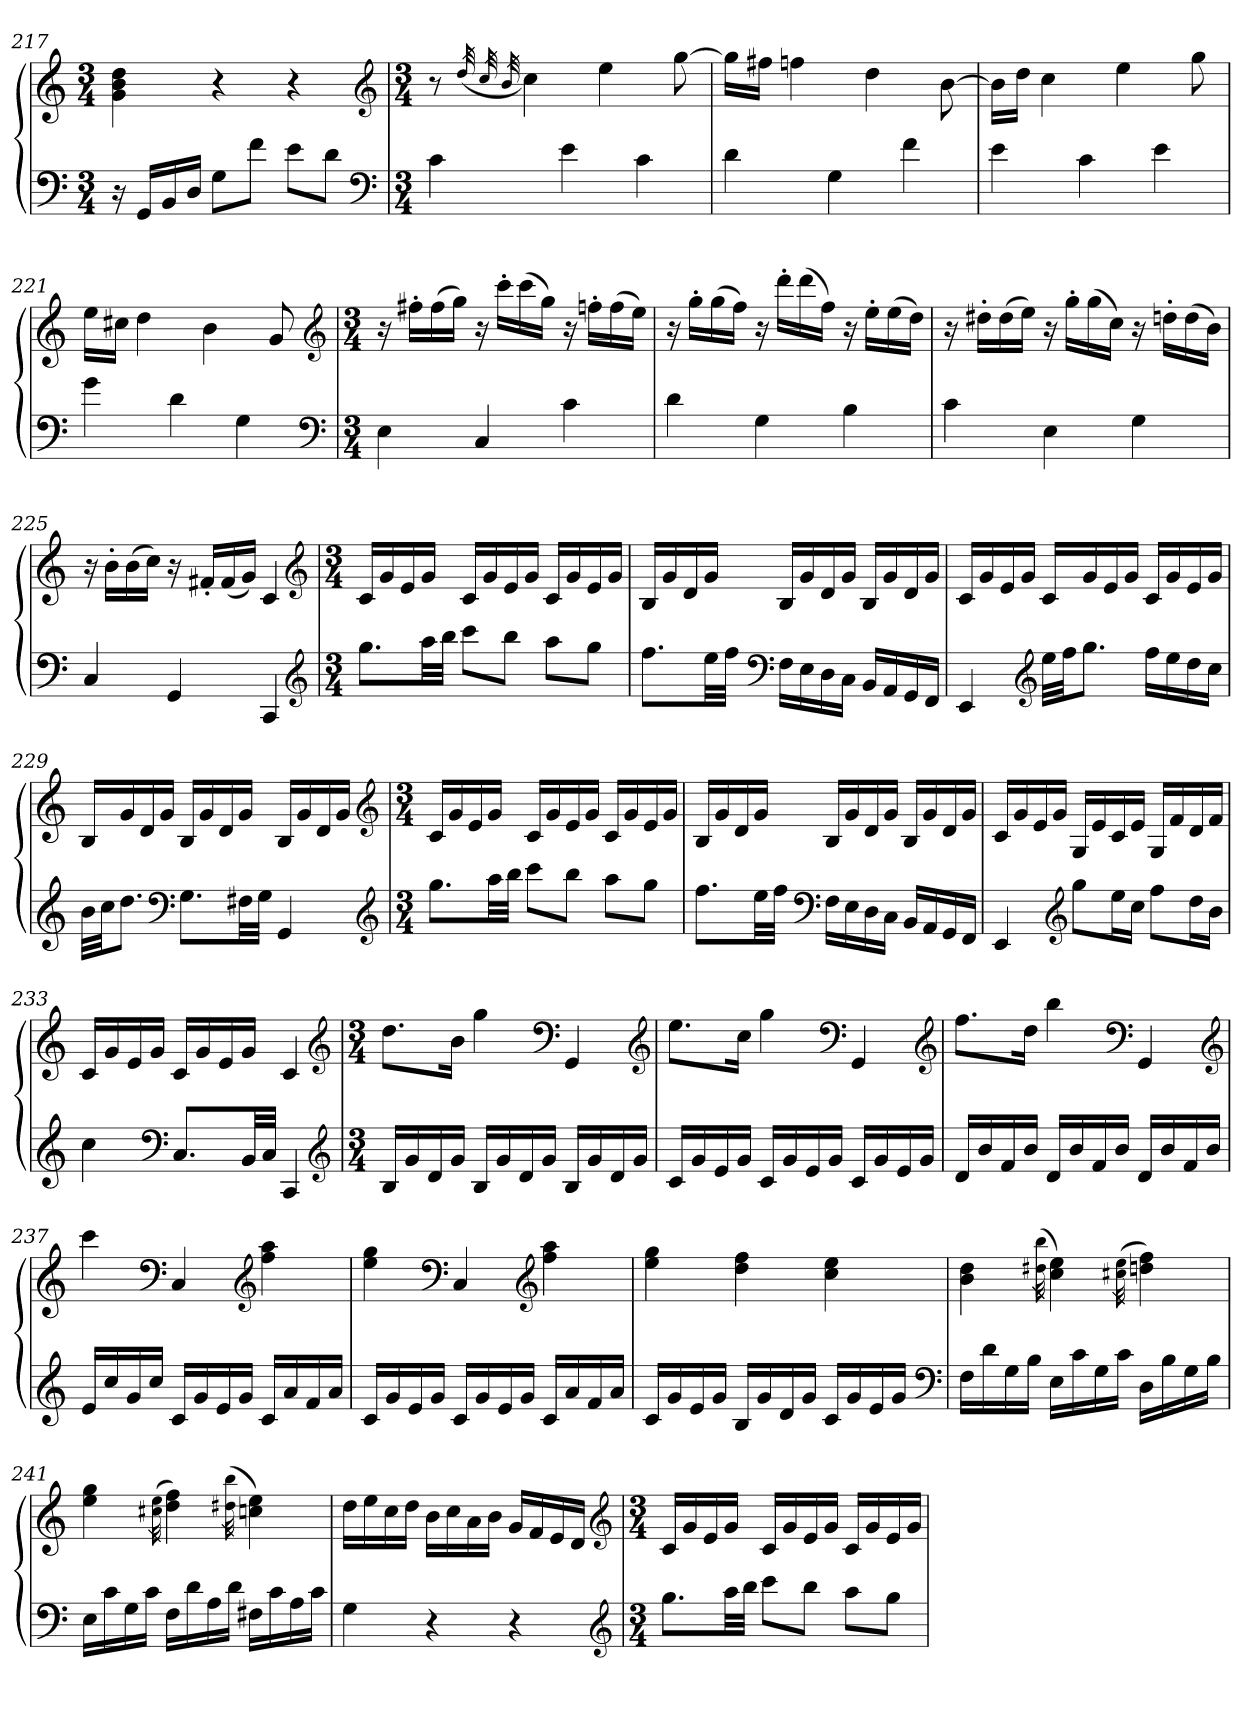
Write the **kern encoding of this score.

**kern	**kern
*part1	*part1
*staff2	*staff1
*clefF4	*clefG2
*k[]	*k[]
*C:	*C:
*M3/4	*M3/4
=217	=217
16r	4g 4b 4dd
16GGLL	.
16BB	.
16DJJ	.
8GL	4r
8fJ	.
8eL	4r
8dJ	.
*clefF4	*clefG2
*k[]	*k[]
*C:	*C:
=218	=218
*M3/4	*M3/4
4c	8r
.	(32qdd
.	32qcc
.	32qb
.	4cc)
4e	.
.	4ee
4c	.
.	[8gg
=219	=219
4d	16ggLL]
.	16ff#XJJ
.	4ffn
4G	.
.	4dd
4f	.
.	[8b
=220	=220
4e	16bLL]
.	16ddJJ
.	4cc
4c	.
.	4ee
4e	.
.	8gg
=221	=221
4g	16eeLL
.	16cc#XJJ
.	4dd
4d	.
.	4b
4G	.
.	8g
*clefF4	*clefG2
*k[]	*k[]
*C:	*C:
=222	=222
*M3/4	*M3/4
4E	16r
.	16ff#X'LL
.	(16ff#
.	16ggJJ)
4C	16r
.	16ccc'LL
.	(16ccc
.	16ggJJ)
4c	16r
.	16ffn'LL
.	(16ff
.	16eeJJ)
=223	=223
4d	16r
.	16gg'LL
.	(16gg
.	16ffJJ)
4G	16r
.	16ddd'LL
.	(16ddd
.	16ffJJ)
4B	16r
.	16ee'LL
.	(16ee
.	16ddJJ)
=224	=224
4c	16r
.	16dd#X'LL
.	(16dd#
.	16eeJJ)
4E	16r
.	16gg'LL
.	(16gg
.	16ccJJ)
4G	16r
.	16ddn'LL
.	(16dd
.	16bJJ)
=225	=225
4C	16r
.	16b'LL
.	(16b
.	16ccJJ)
4GG	16r
.	16f#X'LL
.	(16f#
.	16gJJ)
4CC	4c
*clefG2	*clefG2
*k[]	*k[]
*C:	*C:
=226	=226
*M3/4	*M3/4
8.ggL	16cLL
.	16g
.	16e
32aaLL	16gJJ
32bbJJJ	.
8cccL	16cLL
.	16g
8bbJ	16e
.	16gJJ
8aaL	16cLL
.	16g
8ggJ	16e
.	16gJJ
=227	=227
8.ffL	16BLL
.	16g
.	16d
32eeLL	16gJJ
32ffJJJ	.
*clefF4	*
16FLL	16BLL
16E	16g
16D	16d
16CJJ	16gJJ
16BBLL	16BLL
16AA	16g
16GG	16d
16FFJJ	16gJJ
=228	=228
4EE	16cLL
.	16g
.	16e
.	16gJJ
*clefG2	*
32eeLLL	16cLL
32ffJJ	.
8.ggJ	16g
.	16e
.	16gJJ
16ffLL	16cLL
16ee	16g
16dd	16e
16ccJJ	16gJJ
=229	=229
32bLLL	16BLL
32ccJJ	.
8.ddJ	16g
.	16d
.	16gJJ
*clefF4	*
8.GL	16BLL
.	16g
.	16d
32F#XLL	16gJJ
32GJJJ	.
4GG	16BLL
.	16g
.	16d
.	16gJJ
*clefG2	*clefG2
*k[]	*k[]
*C:	*C:
=230	=230
*M3/4	*M3/4
8.ggL	16cLL
.	16g
.	16e
32aaLL	16gJJ
32bbJJJ	.
8cccL	16cLL
.	16g
8bbJ	16e
.	16gJJ
8aaL	16cLL
.	16g
8ggJ	16e
.	16gJJ
=231	=231
8.ffL	16BLL
.	16g
.	16d
32eeLL	16gJJ
32ffJJJ	.
*clefF4	*
16FLL	16BLL
16E	16g
16D	16d
16CJJ	16gJJ
16BBLL	16BLL
16AA	16g
16GG	16d
16FFJJ	16gJJ
=232	=232
4EE	16cLL
.	16g
.	16e
.	16gJJ
*clefG2	*
8ggL	16GLL
.	16e
16eeL	16c
16ccJJ	16eJJ
8ffL	16GLL
.	16f
16ddL	16d
16bJJ	16fJJ
=233	=233
4cc	16cLL
.	16g
.	16e
.	16gJJ
*clefF4	*
8.CL	16cLL
.	16g
.	16e
32BBLL	16gJJ
32CJJJ	.
4CC	4c
*clefG2	*clefG2
*k[]	*k[]
*C:	*C:
=234	=234
*M3/4	*M3/4
16BLL	8.ddL
16g	.
16d	.
16gJJ	16bJk
16BLL	4gg
16g	.
16d	.
16gJJ	.
*	*clefF4
16BLL	4GG
16g	.
16d	.
16gJJ	.
*	*clefG2
=235	=235
16cLL	8.eeL
16g	.
16e	.
16gJJ	16ccJk
16cLL	4gg
16g	.
16e	.
16gJJ	.
*	*clefF4
16cLL	4GG
16g	.
16e	.
16gJJ	.
*	*clefG2
=236	=236
16dLL	8.ffL
16b	.
16f	.
16bJJ	16ddJk
16dLL	4bb
16b	.
16f	.
16bJJ	.
*	*clefF4
16dLL	4GG
16b	.
16f	.
16bJJ	.
*	*clefG2
=237	=237
16eLL	4ccc
16cc	.
16g	.
16ccJJ	.
*	*clefF4
16cLL	4C
16g	.
16e	.
16gJJ	.
*	*clefG2
16cLL	4ff 4aa
16a	.
16f	.
16aJJ	.
=238	=238
16cLL	4ee 4gg
16g	.
16e	.
16gJJ	.
*	*clefF4
16cLL	4C
16g	.
16e	.
16gJJ	.
*	*clefG2
16cLL	4ff 4aa
16a	.
16f	.
16aJJ	.
=239	=239
16cLL	4ee 4gg
16g	.
16e	.
16gJJ	.
16BLL	4dd 4ff
16g	.
16d	.
16gJJ	.
16cLL	4cc 4ee
16g	.
16e	.
16gJJ	.
*clefF4	*
=240	=240
16FLL	4b 4dd
16d	.
16G	.
16BJJ	.
.	(32qdd#X 32qbb
16ELL	4cc 4ee)
16c	.
16G	.
16cJJ	.
.	(32qcc#X 32qee
16DLL	4ddn 4ff)
16B	.
16G	.
16BJJ	.
=241	=241
16ELL	4ee 4gg
16c	.
16G	.
16cJJ	.
.	(32qcc#X 32qee
16FLL	4dd 4ff)
16d	.
16A	.
16dJJ	.
.	(32qdd#X 32qbb
16F#XLL	4ccn 4ee)
16c	.
16A	.
16cJJ	.
=242	=242
4G	16ddLL
.	16ee
.	16cc
.	16ddJJ
4r	16bLL
.	16cc
.	16a
.	16bJJ
4r	16gLL
.	16f
.	16e
.	16dJJ
*clefG2	*clefG2
*k[]	*k[]
*C:	*C:
=243	=243
*M3/4	*M3/4
8.ggL	16cLL
.	16g
.	16e
32aaLL	16gJJ
32bbJJJ	.
8cccL	16cLL
.	16g
8bbJ	16e
.	16gJJ
8aaL	16cLL
.	16g
8ggJ	16e
.	16gJJ
=	=
*-	*-
